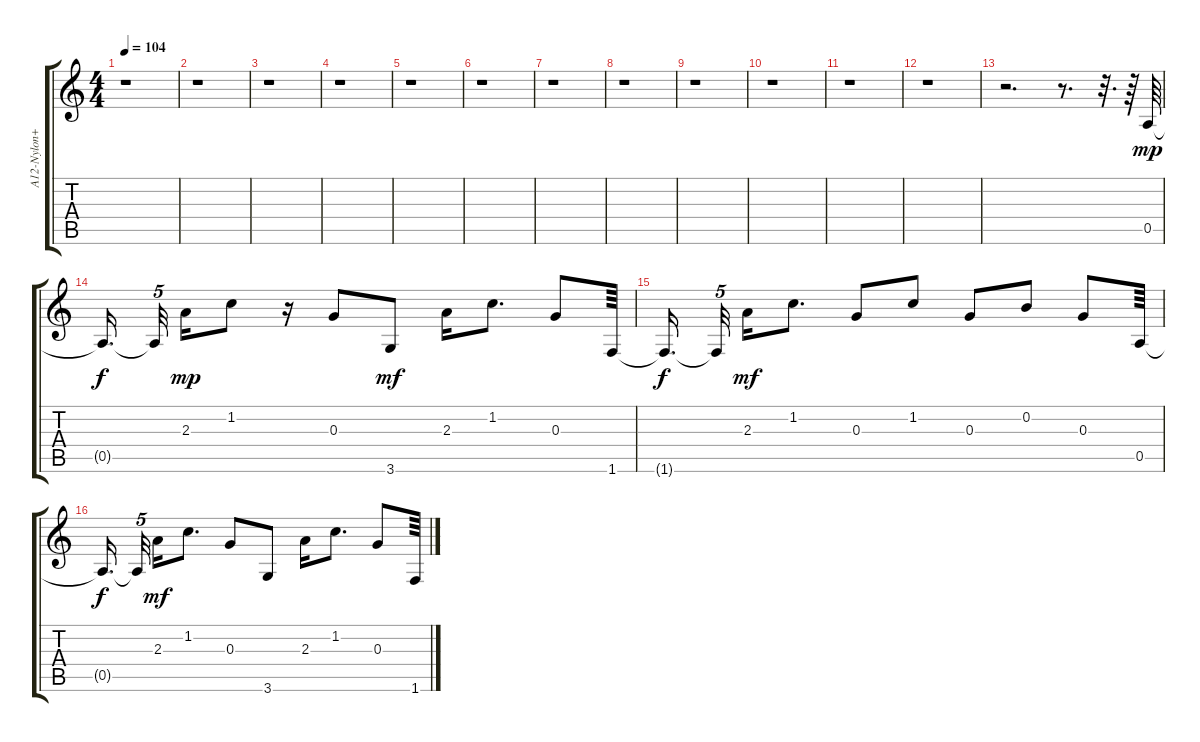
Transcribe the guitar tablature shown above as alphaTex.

\track ("A12-Nylon+Steel " "A12-Nylon+") {instrument acousticguitarsteel}
\staff {score tabs}
\tuning (E4 B3 G3 D3 A2 E2) {hide}
\ts (4 4)
\tempo 104
\clef g2
\ks c
r.1{dy mf} |
r.1 |
r.1 |
r.1 |
r.1 |
r.1 |
r.1 |
r.1 |
r.1 |
r.1 |
r.1 |
r.1 |
r.2{d} r.8{d} r.32{d} r.64 0.5.64{dy mp} |
0.5{t}.16{d dy f} 0.5{t}.32{tu (5 4)} 2.3.16{dy mp} 1.2.8 r.16 0.3.8 3.6.8{dy mf} 2.3.16 1.2.8{d} 0.3.8 1.6.64 |
1.6{t}.16{d dy f} 1.6{t}.32{tu (5 4)} 2.3.16{dy mf} 1.2.8{d} 0.3.8 1.2.8 0.3.8 0.2.8 0.3.8 0.5.64 |
0.5{t}.16{d dy f} 0.5{t}.32{tu (5 4)} 2.3.16{dy mf} 1.2.8{d} 0.3.8 3.6.8 2.3.16 1.2.8{d} 0.3.8 1.6.64
